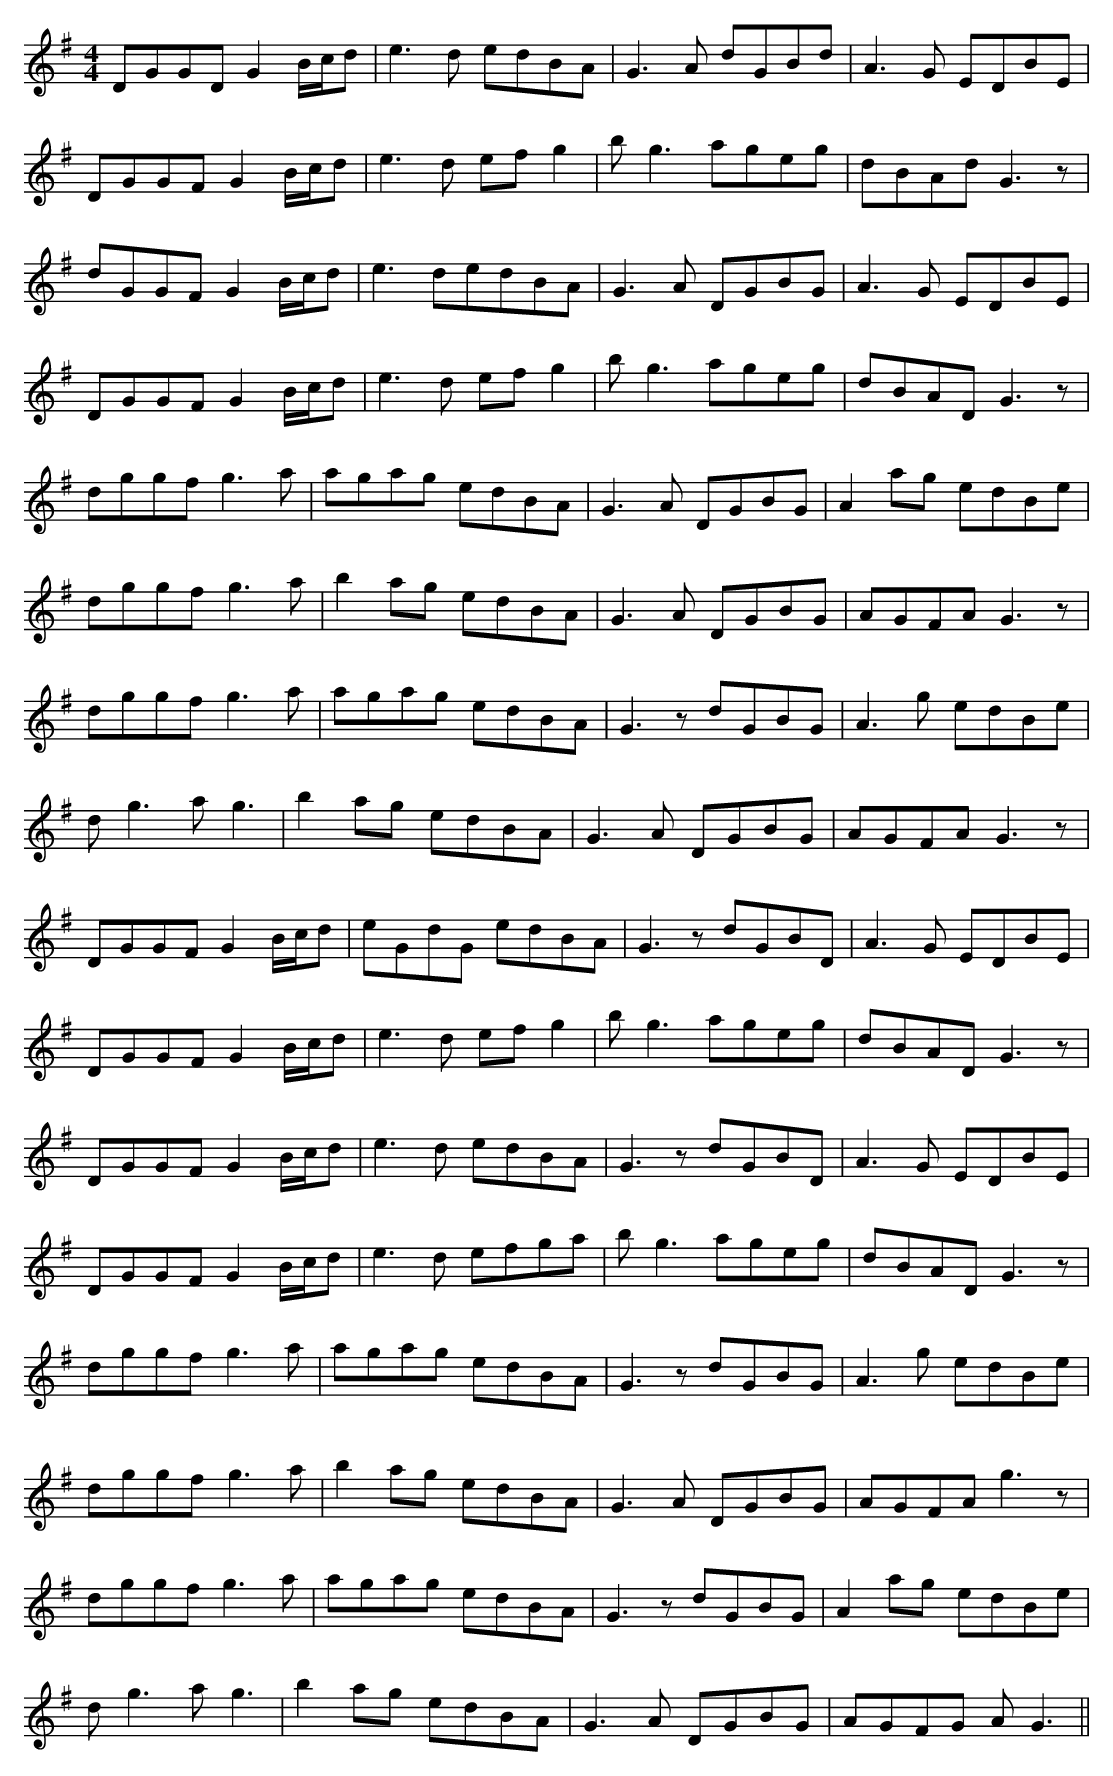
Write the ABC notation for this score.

X:1
M:4/4
K:G
DGGD G2B/c/d|e3d edBA|G3A dGBd|A3G EDBE|
DGGF G2B/c/d|e3d efg2|bg3ageg|dBAdG3z|
dGGF G2B/c/d|e3dedBA|G3A DGBG|A3G EDBE|
DGGFG2B/c/d|e3d efg2|bg3 ageg|dBAD G3z|
dggf g3a|agag edBA|G3A DGBG|A2ag edBe|
dggf g3a|b2ag edBA|G3A DGBG|AGFA G3z|
dggf g3a|agag edBA|G3z dGBG|A3g edBe|
dg3 ag3|b2ag edBA|G3A DGBG|AGFA G3z|
DGGF G2B/c/d|eGdG edBA|G3z dGBD|A3G EDBE|
DGGF G2B/c/d|e3d efg2|bg3 ageg|dBAD G3z|
DGGF G2B/c/d|e3d edBA|G3z dGBD|A3G EDBE|
DGGF G2B/c/d|e3d efga|bg3 ageg|dBAD G3z|
dggf g3a|agag edBA|G3z dGBG|A3g edBe|
dggf g3a|b2ag edBA|G3A DGBG|AGFA g3z|
dggf g3a|agag edBA|G3z dGBG|A2ag edBe|
dg3 ag3|b2ag edBA|G3A DGBG|AGFG AG3||
